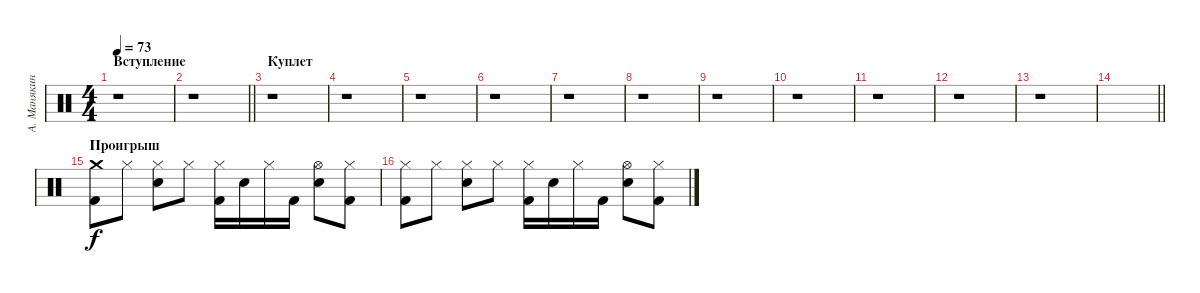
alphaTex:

\track ("А. Манякин" "А. Манякин") {instrument percussion}
\staff {score}
\articulation defaults
\ts (4 4)
\section ("" "Вступление")
\tempo 73
\clef neutral
\ks c
r.1{dy f} |
\barLineRight lightlight
r.1 |
\section ("" "Куплет")
r.1 |
r.1 |
r.1 |
r.1 |
r.1 |
r.1 |
r.1 |
r.1 |
r.1 |
r.1 |
r.1 |
\barLineRight lightlight
|
\section ("" "Проигрыш")
("Kick (hit) 2" "Crash medium (hit)").8 "Hi-Hat (closed)".8 ("Snare (hit) 2" "Hi-Hat (closed)").8 "Hi-Hat (closed)".8 ("Kick (hit) 2" "Hi-Hat (closed)").16 "Snare (hit) 2".16 "Hi-Hat (closed)".16 "Kick (hit) 2".16 ("Snare (hit) 2" "Hi-Hat (open)").8 ("Kick (hit) 2" "Hi-Hat (closed)").8 |
("Kick (hit) 2" "Hi-Hat (closed)").8 "Hi-Hat (closed)".8 ("Snare (hit) 2" "Hi-Hat (closed)").8 "Hi-Hat (closed)".8 ("Kick (hit) 2" "Hi-Hat (closed)").16 "Snare (hit) 2".16 "Hi-Hat (closed)".16 "Kick (hit) 2".16 ("Snare (hit) 2" "Hi-Hat (open)").8 ("Kick (hit) 2" "Hi-Hat (closed)").8
